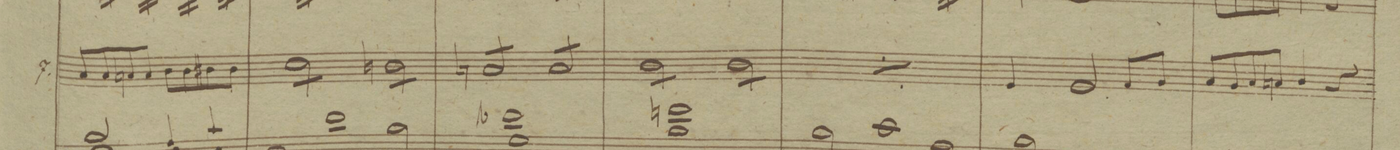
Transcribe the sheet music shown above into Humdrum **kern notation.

**kern	**dynam
*I"Viole	*
*clefC3	*
*k[b-]	*
*met(c|)	*
*M2/2	*
8B-/L	.
8B-/	.
8Bn/	.
8B/J	.
8c\L	.
8c\	.
8c#X\	.
8c#\J	.
=99	=99
*tremolo	*
8d\L	.
8d\	.
8d\	.
8d\J	.
8cn\L	.
8c\	.
8c\	.
8c\J	.
=100	=100
8Bn/L	.
8B/	.
8B/	.
8B/J	.
8B/L	.
8B/	.
8B/	.
8B/J	.
=101	=101
8c\L	.
8c\	.
8c\	.
8c\J	.
8c\L	.
8c\	.
8c\	.
8c\J	.
=102	=102
*rep	*
8c\L	.
8c\	.
8c\	.
8c\J	.
8c\L	.
8c\	.
8c\	.
8c\J	.
*Xrep	*
=103	=103
4F/	.
2F/	.
8G/L	.
8A/J	.
=104	=104
8B-/L	.
8A/	.
8B-/	.
8Bn/J	.
4c/	.
4r	.
=105	=105
*-	*-
